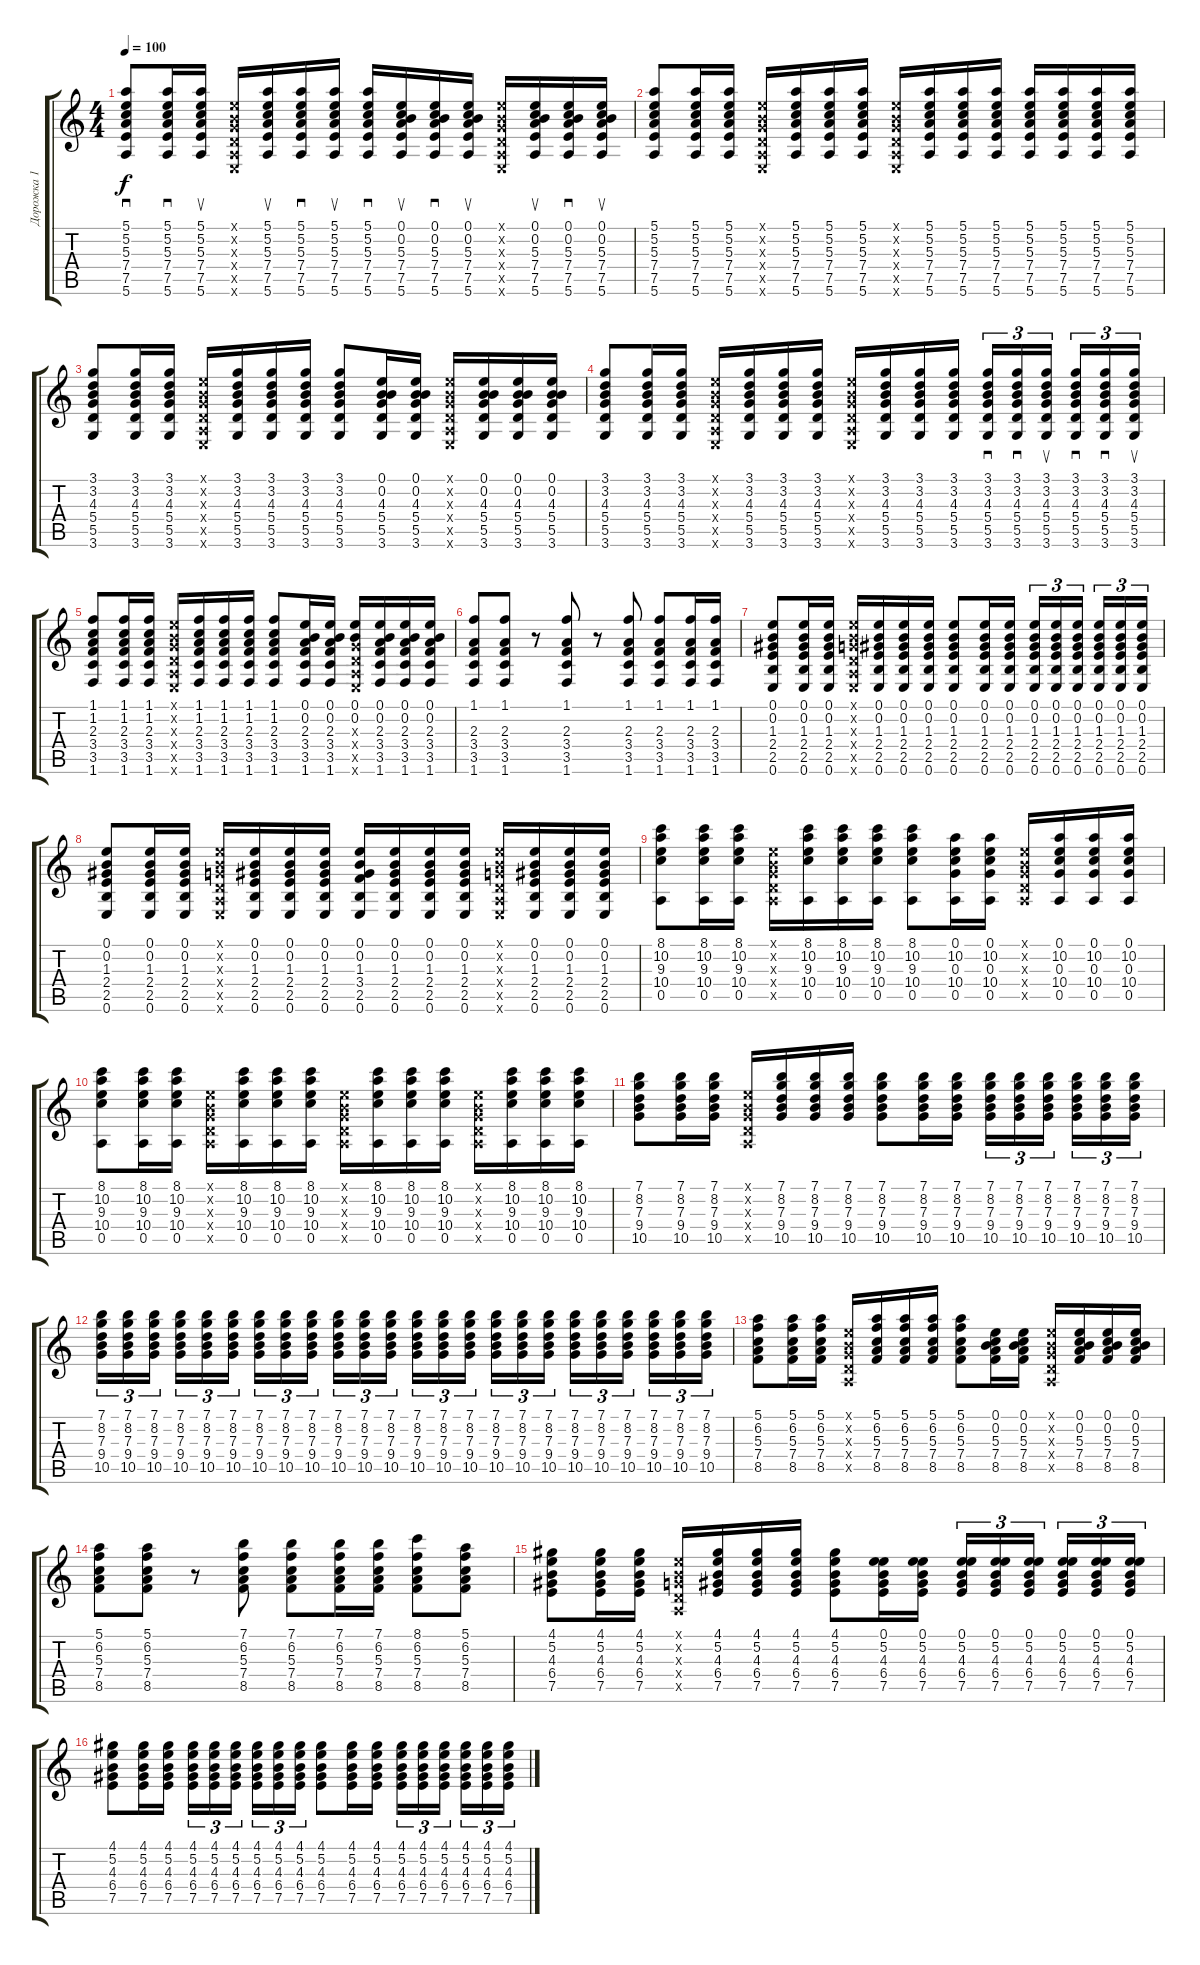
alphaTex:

\track ("Дорожка 1" "Дорожка 1") {instrument acousticguitarnylon}
\staff {score tabs}
\tuning (E4 B3 G3 D3 A2 E2) {hide}
\ts (4 4)
\tempo 100
\clef g2
\ks c
(5.1 5.2 5.3 7.4 7.5 5.6).8{sd dy f} (5.1 5.2 5.3 7.4 7.5 5.6).16{sd} (5.1 5.2 5.3 7.4 7.5 5.6).16{su} (0.1{x} 0.2{x} 0.3{x} 0.4{x} 0.5{x} 0.6{x}).16 (5.1 5.2 5.3 7.4 7.5 5.6).16{su} (5.1 5.2 5.3 7.4 7.5 5.6).16{sd} (5.1 5.2 5.3 7.4 7.5 5.6).16{su} (5.1 5.2 5.3 7.4 7.5 5.6).16{sd} (0.1 0.2 5.3 7.4 7.5 5.6).16{su} (0.1 0.2 5.3 7.4 7.5 5.6).16{sd} (0.1 0.2 5.3 7.4 7.5 5.6).16{su} (0.1{x} 0.2{x} 0.3{x} 0.4{x} 0.5{x} 0.6{x}).16 (0.1 0.2 5.3 7.4 7.5 5.6).16{su} (0.1 0.2 5.3 7.4 7.5 5.6).16{sd} (0.1 0.2 5.3 7.4 7.5 5.6).16{su} |
(5.1 5.2 5.3 7.4 7.5 5.6).8 (5.1 5.2 5.3 7.4 7.5 5.6).16 (5.1 5.2 5.3 7.4 7.5 5.6).16 (0.1{x} 0.2{x} 0.3{x} 0.4{x} 0.5{x} 0.6{x}).16 (5.1 5.2 5.3 7.4 7.5 5.6).16 (5.1 5.2 5.3 7.4 7.5 5.6).16 (5.1 5.2 5.3 7.4 7.5 5.6).16 (0.1{x} 0.2{x} 0.3{x} 0.4{x} 0.5{x} 0.6{x}).16 (5.1 5.2 5.3 7.4 7.5 5.6).16 (5.1 5.2 5.3 7.4 7.5 5.6).16 (5.1 5.2 5.3 7.4 7.5 5.6).16 (5.1 5.2 5.3 7.4 7.5 5.6).16 (5.1 5.2 5.3 7.4 7.5 5.6).16 (5.1 5.2 5.3 7.4 7.5 5.6).16 (5.1 5.2 5.3 7.4 7.5 5.6).16 |
(3.1 3.2 4.3 5.4 5.5 3.6).8 (3.1 3.2 4.3 5.4 5.5 3.6).16 (3.1 3.2 4.3 5.4 5.5 3.6).16 (0.1{x} 0.2{x} 0.3{x} 0.4{x} 0.5{x} 0.6{x}).16 (3.1 3.2 4.3 5.4 5.5 3.6).16 (3.1 3.2 4.3 5.4 5.5 3.6).16 (3.1 3.2 4.3 5.4 5.5 3.6).16 (3.1 3.2 4.3 5.4 5.5 3.6).8 (0.1 0.2 4.3 5.4 5.5 3.6).16 (0.1 0.2 4.3 5.4 5.5 3.6).16 (0.1{x} 0.2{x} 0.3{x} 0.4{x} 0.5{x} 0.6{x}).16 (0.1 0.2 4.3 5.4 5.5 3.6).16 (0.1 0.2 4.3 5.4 5.5 3.6).16 (0.1 0.2 4.3 5.4 5.5 3.6).16 |
(3.1 3.2 4.3 5.4 5.5 3.6).8 (3.1 3.2 4.3 5.4 5.5 3.6).16 (3.1 3.2 4.3 5.4 5.5 3.6).16 (0.1{x} 0.2{x} 0.3{x} 0.4{x} 0.5{x} 0.6{x}).16 (3.1 3.2 4.3 5.4 5.5 3.6).16 (3.1 3.2 4.3 5.4 5.5 3.6).16 (3.1 3.2 4.3 5.4 5.5 3.6).16 (0.1{x} 0.2{x} 0.3{x} 0.4{x} 0.5{x} 0.6{x}).16 (3.1 3.2 4.3 5.4 5.5 3.6).16 (3.1 3.2 4.3 5.4 5.5 3.6).16 (3.1 3.2 4.3 5.4 5.5 3.6).16 (3.1 3.2 4.3 5.4 5.5 3.6).16{sd tu (3 2)} (3.1 3.2 4.3 5.4 5.5 3.6).16{sd tu (3 2)} (3.1 3.2 4.3 5.4 5.5 3.6).16{su tu (3 2) beam splitsecondary} (3.1 3.2 4.3 5.4 5.5 3.6).16{sd tu (3 2)} (3.1 3.2 4.3 5.4 5.5 3.6).16{sd tu (3 2)} (3.1 3.2 4.3 5.4 5.5 3.6).16{su tu (3 2)} |
(1.1 1.2 2.3 3.4 3.5 1.6).8 (1.1 1.2 2.3 3.4 3.5 1.6).16 (1.1 1.2 2.3 3.4 3.5 1.6).16 (0.1{x} 0.2{x} 0.3{x} 0.4{x} 0.5{x} 0.6{x}).16 (1.1 1.2 2.3 3.4 3.5 1.6).16 (1.1 1.2 2.3 3.4 3.5 1.6).16 (1.1 1.2 2.3 3.4 3.5 1.6).16 (1.1 1.2 2.3 3.4 3.5 1.6).8 (0.1 0.2 2.3 3.4 3.5 1.6).16 (0.1 0.2 2.3 3.4 3.5 1.6).16 (0.1 0.2 0.3{x} 0.4{x} 0.5{x} 0.6{x}).16 (0.1 0.2 2.3 3.4 3.5 1.6).16 (0.1 0.2 2.3 3.4 3.5 1.6).16 (0.1 0.2 2.3 3.4 3.5 1.6).16 |
(1.1 2.3 3.4 3.5 1.6).8 (1.1 2.3 3.4 3.5 1.6).8 r.8 (1.1 2.3 3.4 3.5 1.6).8 r.8 (1.1 2.3 3.4 3.5 1.6).8 (1.1 2.3 3.4 3.5 1.6).8 (1.1 2.3 3.4 3.5 1.6).16 (1.1 2.3 3.4 3.5 1.6).16 |
(0.1 0.2 1.3 2.4 2.5 0.6).8 (0.1 0.2 1.3 2.4 2.5 0.6).16 (0.1 0.2 1.3 2.4 2.5 0.6).16 (0.1{x} 0.2{x} 0.3{x} 0.4{x} 0.5{x} 0.6{x}).16 (0.1 0.2 1.3 2.4 2.5 0.6).16 (0.1 0.2 1.3 2.4 2.5 0.6).16 (0.1 0.2 1.3 2.4 2.5 0.6).16 (0.1 0.2 1.3 2.4 2.5 0.6).8 (0.1 0.2 1.3 2.4 2.5 0.6).16 (0.1 0.2 1.3 2.4 2.5 0.6).16 (0.1 0.2 1.3 2.4 2.5 0.6).16{tu (3 2)} (0.1 0.2 1.3 2.4 2.5 0.6).16{tu (3 2)} (0.1 0.2 1.3 2.4 2.5 0.6).16{tu (3 2) beam splitsecondary} (0.1 0.2 1.3 2.4 2.5 0.6).16{tu (3 2)} (0.1 0.2 1.3 2.4 2.5 0.6).16{tu (3 2)} (0.1 0.2 1.3 2.4 2.5 0.6).16{tu (3 2)} |
(0.1 0.2 1.3 2.4 2.5 0.6).8 (0.1 0.2 1.3 2.4 2.5 0.6).16 (0.1 0.2 1.3 2.4 2.5 0.6).16 (0.1{x} 0.2{x} 0.3{x} 0.4{x} 0.5{x} 0.6{x}).16 (0.1 0.2 1.3 2.4 2.5 0.6).16 (0.1 0.2 1.3 2.4 2.5 0.6).16 (0.1 0.2 1.3 2.4 2.5 0.6).16 (0.1 0.2 1.3 3.4 2.5 0.6).16 (0.1 0.2 1.3 2.4 2.5 0.6).16 (0.1 0.2 1.3 2.4 2.5 0.6).16 (0.1 0.2 1.3 2.4 2.5 0.6).16 (0.1{x} 0.2{x} 0.3{x} 0.4{x} 0.5{x} 0.6{x}).16 (0.1 0.2 1.3 2.4 2.5 0.6).16 (0.1 0.2 1.3 2.4 2.5 0.6).16 (0.1 0.2 1.3 2.4 2.5 0.6).16 |
(8.1 10.2 9.3 10.4 0.5).8 (8.1 10.2 9.3 10.4 0.5).16 (8.1 10.2 9.3 10.4 0.5).16 (0.1{x} 0.2{x} 0.3{x} 0.4{x} 0.5{x}).16 (8.1 10.2 9.3 10.4 0.5).16 (8.1 10.2 9.3 10.4 0.5).16 (8.1 10.2 9.3 10.4 0.5).16 (8.1 10.2 9.3 10.4 0.5).8 (0.1 10.2 0.3 10.4 0.5).16 (0.1 10.2 0.3 10.4 0.5).16 (0.1{x} 0.2{x} 0.3{x} 0.4{x} 0.5{x}).16 (0.1 10.2 0.3 10.4 0.5).16 (0.1 10.2 0.3 10.4 0.5).16 (0.1 10.2 0.3 10.4 0.5).16 |
(8.1 10.2 9.3 10.4 0.5).8 (8.1 10.2 9.3 10.4 0.5).16 (8.1 10.2 9.3 10.4 0.5).16 (0.1{x} 0.2{x} 0.3{x} 0.4{x} 0.5{x}).16 (8.1 10.2 9.3 10.4 0.5).16 (8.1 10.2 9.3 10.4 0.5).16 (8.1 10.2 9.3 10.4 0.5).16 (0.1{x} 0.2{x} 0.3{x} 0.4{x} 0.5{x}).16 (8.1 10.2 9.3 10.4 0.5).16 (8.1 10.2 9.3 10.4 0.5).16 (8.1 10.2 9.3 10.4 0.5).16 (0.1{x} 0.2{x} 0.3{x} 0.4{x} 0.5{x}).16 (8.1 10.2 9.3 10.4 0.5).16 (8.1 10.2 9.3 10.4 0.5).16 (8.1 10.2 9.3 10.4 0.5).16 |
(7.1 8.2 7.3 9.4 10.5).8 (7.1 8.2 7.3 9.4 10.5).16 (7.1 8.2 7.3 9.4 10.5).16 (0.1{x} 0.2{x} 0.3{x} 0.4{x} 0.5{x}).16 (7.1 8.2 7.3 9.4 10.5).16 (7.1 8.2 7.3 9.4 10.5).16 (7.1 8.2 7.3 9.4 10.5).16 (7.1 8.2 7.3 9.4 10.5).8 (7.1 8.2 7.3 9.4 10.5).16 (7.1 8.2 7.3 9.4 10.5).16 (7.1 8.2 7.3 9.4 10.5).16{tu (3 2)} (7.1 8.2 7.3 9.4 10.5).16{tu (3 2)} (7.1 8.2 7.3 9.4 10.5).16{tu (3 2) beam splitsecondary} (7.1 8.2 7.3 9.4 10.5).16{tu (3 2)} (7.1 8.2 7.3 9.4 10.5).16{tu (3 2)} (7.1 8.2 7.3 9.4 10.5).16{tu (3 2)} |
(7.1 8.2 7.3 9.4 10.5).16{tu (3 2)} (7.1 8.2 7.3 9.4 10.5).16{tu (3 2)} (7.1 8.2 7.3 9.4 10.5).16{tu (3 2) beam splitsecondary} (7.1 8.2 7.3 9.4 10.5).16{tu (3 2)} (7.1 8.2 7.3 9.4 10.5).16{tu (3 2)} (7.1 8.2 7.3 9.4 10.5).16{tu (3 2)} (7.1 8.2 7.3 9.4 10.5).16{tu (3 2)} (7.1 8.2 7.3 9.4 10.5).16{tu (3 2)} (7.1 8.2 7.3 9.4 10.5).16{tu (3 2) beam splitsecondary} (7.1 8.2 7.3 9.4 10.5).16{tu (3 2)} (7.1 8.2 7.3 9.4 10.5).16{tu (3 2)} (7.1 8.2 7.3 9.4 10.5).16{tu (3 2)} (7.1 8.2 7.3 9.4 10.5).16{tu (3 2)} (7.1 8.2 7.3 9.4 10.5).16{tu (3 2)} (7.1 8.2 7.3 9.4 10.5).16{tu (3 2) beam splitsecondary} (7.1 8.2 7.3 9.4 10.5).16{tu (3 2)} (7.1 8.2 7.3 9.4 10.5).16{tu (3 2)} (7.1 8.2 7.3 9.4 10.5).16{tu (3 2)} (7.1 8.2 7.3 9.4 10.5).16{tu (3 2)} (7.1 8.2 7.3 9.4 10.5).16{tu (3 2)} (7.1 8.2 7.3 9.4 10.5).16{tu (3 2) beam splitsecondary} (7.1 8.2 7.3 9.4 10.5).16{tu (3 2)} (7.1 8.2 7.3 9.4 10.5).16{tu (3 2)} (7.1 8.2 7.3 9.4 10.5).16{tu (3 2)} |
(5.1 6.2 5.3 7.4 8.5).8 (5.1 6.2 5.3 7.4 8.5).16 (5.1 6.2 5.3 7.4 8.5).16 (0.1{x} 0.2{x} 0.3{x} 0.4{x} 0.5{x}).16 (5.1 6.2 5.3 7.4 8.5).16 (5.1 6.2 5.3 7.4 8.5).16 (5.1 6.2 5.3 7.4 8.5).16 (5.1 6.2 5.3 7.4 8.5).8 (0.1 0.2 5.3 7.4 8.5).16 (0.1 0.2 5.3 7.4 8.5).16 (0.1{x} 0.2{x} 0.3{x} 0.4{x} 0.5{x}).16 (0.1 0.2 5.3 7.4 8.5).16 (0.1 0.2 5.3 7.4 8.5).16 (0.1 0.2 5.3 7.4 8.5).16 |
(5.1 6.2 5.3 7.4 8.5).8 (5.1 6.2 5.3 7.4 8.5).8 r.8 (7.1 6.2 5.3 7.4 8.5).8 (7.1 6.2 5.3 7.4 8.5).8 (7.1 6.2 5.3 7.4 8.5).16 (7.1 6.2 5.3 7.4 8.5).16 (8.1 6.2 5.3 7.4 8.5).8 (5.1 6.2 5.3 7.4 8.5).8 |
(4.1 5.2 4.3 6.4 7.5).8 (4.1 5.2 4.3 6.4 7.5).16 (4.1 5.2 4.3 6.4 7.5).16 (0.1{x} 0.2{x} 0.3{x} 0.4{x} 0.5{x}).16 (4.1 5.2 4.3 6.4 7.5).16 (4.1 5.2 4.3 6.4 7.5).16 (4.1 5.2 4.3 6.4 7.5).16 (4.1 5.2 4.3 6.4 7.5).8 (0.1 5.2 4.3 6.4 7.5).16 (0.1 5.2 4.3 6.4 7.5).16 (0.1 5.2 4.3 6.4 7.5).16{tu (3 2)} (0.1 5.2 4.3 6.4 7.5).16{tu (3 2)} (0.1 5.2 4.3 6.4 7.5).16{tu (3 2) beam splitsecondary} (0.1 5.2 4.3 6.4 7.5).16{tu (3 2)} (0.1 5.2 4.3 6.4 7.5).16{tu (3 2)} (0.1 5.2 4.3 6.4 7.5).16{tu (3 2)} |
(4.1 5.2 4.3 6.4 7.5).8 (4.1 5.2 4.3 6.4 7.5).16 (4.1 5.2 4.3 6.4 7.5).16 (4.1 5.2 4.3 6.4 7.5).16{tu (3 2)} (4.1 5.2 4.3 6.4 7.5).16{tu (3 2)} (4.1 5.2 4.3 6.4 7.5).16{tu (3 2) beam splitsecondary} (4.1 5.2 4.3 6.4 7.5).16{tu (3 2)} (4.1 5.2 4.3 6.4 7.5).16{tu (3 2)} (4.1 5.2 4.3 6.4 7.5).16{tu (3 2)} (4.1 5.2 4.3 6.4 7.5).8 (4.1 5.2 4.3 6.4 7.5).16 (4.1 5.2 4.3 6.4 7.5).16 (4.1 5.2 4.3 6.4 7.5).16{tu (3 2)} (4.1 5.2 4.3 6.4 7.5).16{tu (3 2)} (4.1 5.2 4.3 6.4 7.5).16{tu (3 2) beam splitsecondary} (4.1 5.2 4.3 6.4 7.5).16{tu (3 2)} (4.1 5.2 4.3 6.4 7.5).16{tu (3 2)} (4.1 5.2 4.3 6.4 7.5).16{tu (3 2)}
